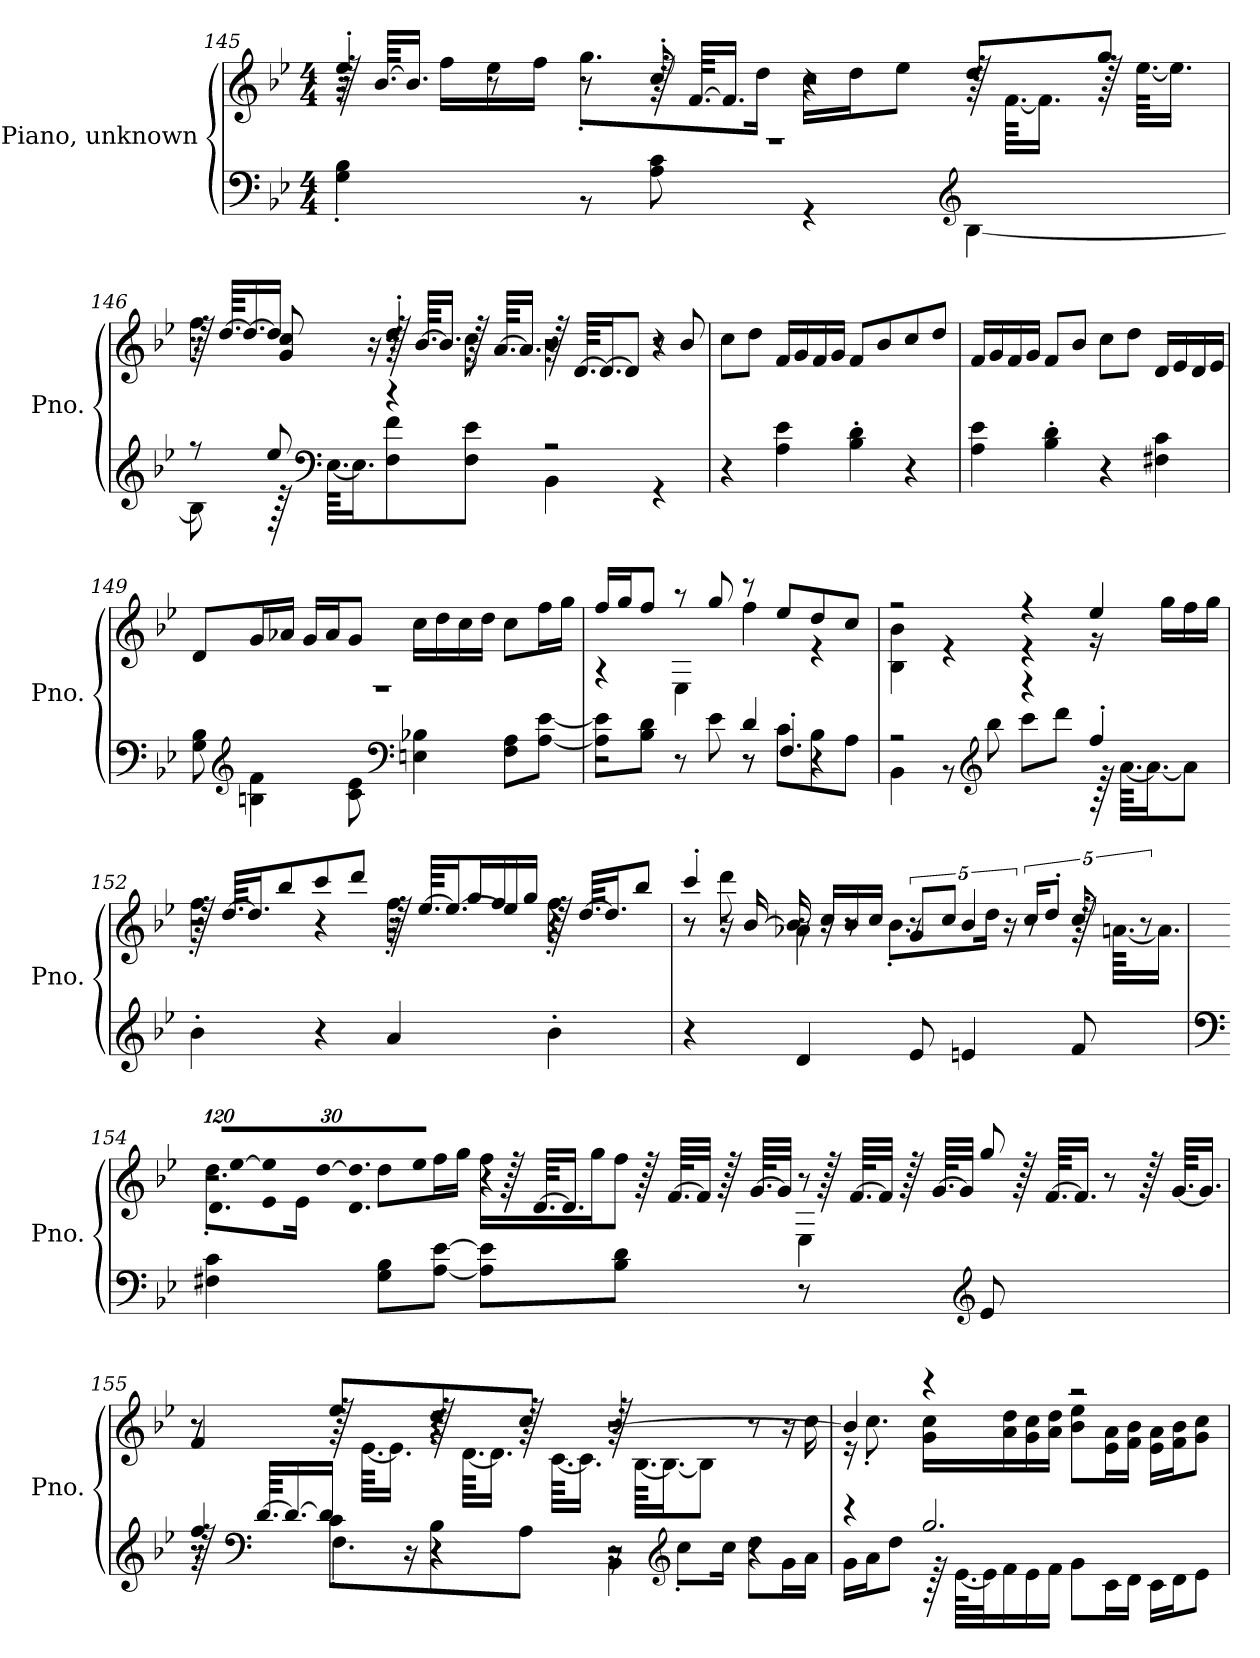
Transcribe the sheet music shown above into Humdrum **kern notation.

**kern	**kern
*part1	*part1
*staff2	*staff1
*I"Piano, unknown	*
*I'Pno.	*
!!LO:PB:g=z
*clefF4	*clefG2
*k[b-e-]	*k[b-e-]
*M4/4	*M4/4
=145	=145
*^	*^
*	*	*	*^
1r	4G\' 4B-\'	4ee-'/	16r	128r
.	.	.	.	[64.b-/KKLL
.	.	.	.	16.b-/JJ]
.	.	.	16ff\LL	.
.	.	.	16ee-\	8r
.	.	.	16ff\JJ	.
.	8r	8r	8.gg'\L	8r
.	8A\ 8c\	8cc'/	.	128r
.	.	.	.	[64.f/KKLL
.	.	.	.	16.f/JJ]
.	.	.	16dd\Jk	.
.	4r	4r	16cc\LL	2r
.	.	.	16dd\J	.
.	.	.	8ee-\J	.
*clefG2	*	*	*	*
.	[4B-\	8dd/L	128r	.
.	.	.	[64.f\KKLL	.
.	.	.	16.f\JJ]	.
.	.	8gg/J	128r	.
.	.	.	[64.ee-\KKLL	.
.	.	.	16.ee-\JJ]	.
!!LO:LB:g=z	!!	!!
=146	=146	=146	=146	=146
8r	8B-\]	128r	4ff\	8r
.	.	[64.dd/KKLL	.	.
.	.	16.dd/_	.	.
8ee-/	128r	16dd/JJ]	.	8g/ 8cc/
*clefF4	*	*	*	*
.	[64.E-\KKLL	.	.	.
.	16.E-\J]	.	.	.
.	.	16r	.	.
4r	8F\ 8f\	4dd'/	8r	128r
.	.	.	.	[64.b-/KKLL
.	.	.	.	16.b-/JJ]
.	8F\ 8e-\J	.	8cc\	128r
.	.	.	.	[64.a/KKLL
.	.	.	.	16.a/JJ]
2r	4BB-\	2r	4b-\	128r
.	.	.	.	[64.d/KKLL
.	.	.	.	16.d/J_
.	.	.	.	8d/J]
.	4r	.	4r	8r
.	.	.	.	8b-/
*v	*v	*	*	*
*	*v	*v	*v
=147	=147
4r	8cc\L
.	8dd\J
4A\ 4e-\	16f/LL
.	16g/
.	16f/
.	16g/JJ
4B-\' 4d\'	8f/L
.	8b-/
4r	8cc/
.	8dd/J
!!LO:LB:g=z
=148	=148
4A\ 4e-\	16f/LL
.	16g/
.	16f/
.	16g/JJ
4B-\' 4d\'	8f/L
.	8b-/J
4r	8cc\L
.	8dd\J
4F#X\ 4c\	16d/LL
.	16e-/
.	16d/
.	16e-/JJ
=149	=149
*^	*
1r	8G\ 8B-\	8d/L
*clefG2	*	*
.	4Bn\ 4f\	16g/L
.	.	16a-X/JJ
.	.	16g/LL
.	.	16a-/J
.	8c\ 8e-\	8g/J
*clefF4	*	*
.	4En\ 4B-X\	16cc\LL
.	.	16dd\
.	.	16cc\
.	.	16dd\JJ
.	8F\ 8A\L	8cc\L
.	[8A\ [8e-\J	16ff\L
.	.	16gg\JJ
=150	=150	=150
*	*^	*^
2r	8A\] 8e-\]L	2r	16ff/LL	4r
.	.	.	16gg/J	.
.	8B-\ 8d\J	.	8ff/J	.
.	8r	.	8r	4E-\
.	8e-\	.	8gg/	.
4d/	8r	8r	8r	4ff\
.	8c\L	4.F'/	8ee-/L	.
4r	8B-\	.	8dd/	4r
.	8A\J	.	8cc/J	.
*	*v	*v	*	*
!!LO:LB:g=z	!!
=151	=151	=151	=151
2r	4BB-\	2r	4B-\ 4b-\
.	8r	.	4r
*clefG2	*	*	*
.	8bb-\	.	.
4r	8ccc\L	4r	4r
.	8ddd\J	.	.
4ff'/	128r	4ee-/	16r
.	[64.a\KKLL	.	.
.	16.a\J_	.	.
.	.	.	16gg\LL
.	8a\J]	.	16ff\
.	.	.	16gg\JJ
*v	*v	*	*
=152	=152	=152
*	*	*^
4b-'\	128r	4ff'\	2r
.	[64.dd/KKLL	.	.
.	16.dd/J]	.	.
.	8bb-/	.	.
4r	8ccc/	4r	.
.	8ddd/J	.	.
4a/	16r	4ff'\	128r
.	.	.	[64.ee-/KKLL
.	.	.	16.ee-/J_
.	16gg/LL	.	.
.	16ff/	.	8ee-/J]
.	16gg/JJ	.	.
4b-'\	128r	4ff'\	4r
.	[64.dd/KKLL	.	.
.	16.dd/J]	.	.
.	8bb-/J	.	.
!!LO:LB:g=z	!!	!!
=153	=153	=153	=153
4r	4ccc'/	8r	8r
.	.	8ddd\	16r
.	.	.	[16b-/
4d/	16r	4a-X\	16b-/]
.	16cc/LL	.	16r
.	16b-/	.	8r
.	16cc/JJ	.	.
8e-/	10g/L	8.b-'\L	8r
.	10cc/J	.	.
4en/	.	.	4b-/
.	.	16dd\Jk	.
.	20r	.	.
.	20cc/KL	8r	.
.	10dd'/J	.	.
8f/	.	128r	8cc/
.	.	[64.an\KKLL	.
.	10r	.	.
.	.	16.a\JJ]	.
!!LO:LB:g=z	!!	!!
=154	=154	=154	=154
*clefF4	*	*	*
*	*	*	*Xbrackettup
!	!	!	!LO:N:vis=32.
4F#X\ 4c\	2r	8.dd'\L	1920%103d/LLL
!	!	!	!LO:N:vis=64
.	.	.	[960%17ee-/K
!	!	!	!LO:N:vis=32
.	.	.	640%23e-/ 640%23ee-/]
!	!	!	!LO:N:vis=64
.	.	.	[960%17dd/K
!	!	!	!LO:N:vis=32.
.	.	.	1920%103d/ 1920%103dd/]J
!	!	!	!LO:N:vis=16
.	.	.	1920%137ee-/JJ
.	.	16e-\Jk	.
8G\ 8B-\L	.	8dd\L	128r
.	.	.	[64.d/KKLL
.	.	.	16.d/JJ]
[8A\ [8e-\J	.	16ff\L	128r
.	.	.	[64.f/KLLL
.	.	.	32f/JJJ]
.	.	16gg\JJ	128r
.	.	.	[64.g/KLLL
.	.	.	32g/JJJ]
8A\] 8e-\]L	4r	16ff\LL	128r
.	.	.	[64.f/KLLL
.	.	.	32f/JJJ]
.	.	16gg\J	128r
.	.	.	[64.g/KLLL
.	.	.	32g/JJJ]
8B-\ 8d\J	.	8ff\J	128r
.	.	.	[64.f/KKLL
.	.	.	16.f/JJ]
8r	8r	4E-\	8r
*clefG2	*	*	*
8e-/	8gg/	.	128r
.	.	.	[64.g/KKLL
.	.	.	16.g/JJ]
!!LO:PB:g=z	!!	!!
=155	=155	=155	=155
*^	*	*	*
*	*^	*	*	*
*	*	*^	*	*	*
4ff/	8r	128r	8r	8r	8r	4f/
*clefF4	*	*	*	*	*	*
.	.	[64.d/KKLL	.	.	.	.
.	.	16.d/_	.	.	.	.
.	8c\L	16d/JJ]	4.F'\	8ee-/L	128r	.
.	.	.	.	.	[64.e-\KKLL	.
.	.	.	.	.	16.e-\JJ]	.
.	.	16r	.	.	.	.
4r	8B-\	4r	.	8dd/	128r	4r
.	.	.	.	.	[64.d\KKLL	.
.	.	.	.	.	16.d\JJ]	.
.	8A\J	.	.	8cc/J	128r	.
.	.	.	.	.	[64.c\KKLL	.
.	.	.	.	.	16.c\JJ]	.
2r	16r	2r	4BB-\	[2b-/	128r	2r
.	.	.	.	.	[64.B-\KKLL	.
.	.	.	.	.	16.B-\J_	.
*clefG2	*	*	*	*	*	*
.	8cc'\L	.	.	.	.	.
.	.	.	.	.	8B-\J]	.
.	16cc\Jk	.	.	.	.	.
.	8dd\L	.	4r	.	8r	.
.	16g\L	.	.	.	16r	.
.	16a\JJ	.	.	.	16cc\	.
*	*v	*v	*v	*	*	*
*	*	*	*v	*v
!!LO:LB:g=z
=156	=156	=156	=156
4r	16g\LL	4b-/]	16r
.	16a\J	.	8.cc'\
.	8dd\J	.	.
2.gg/	128r	4r	16g\ 16cc\LL
.	[64.e-\KLLL	.	.
.	32e-\J]	.	.
.	16f\	.	16a\ 16dd\
.	16e-\	.	16g\ 16cc\
.	16f\JJ	.	16a\ 16dd\JJ
.	8g\L	2r	8b-\ 8ee-\L
.	16c\L	.	16e-\ 16a\L
.	16d\JJ	.	16f\ 16b-\JJ
.	16c\LL	.	16e-\ 16a\LL
.	16d\J	.	16f\ 16b-\J
.	8e-\J	.	8g\ 8cc\J
*v	*v	*	*
*	*v	*v
=	=
*-	*-
